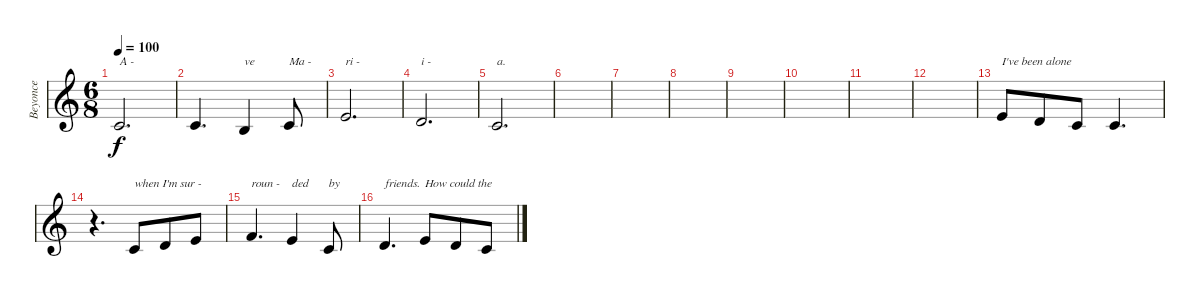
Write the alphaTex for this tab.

\track ("Beyonce" "Beyonce") {instrument flute}
\staff {score}
\tuning (E4 B3 G3 D3 A2 E2) {hide}
\ts (6 8)
\tempo 100
\clef g2
\ks c
1.2.2{d txt "A -" dy f} |
1.2.4{d} 0.2.4{txt "ve"} 1.2.8{txt "Ma -"} |
0.1.2{d txt "ri -"} |
3.2.2{d txt "i -"} |
1.2.2{d txt "a."} |
|
|
|
|
|
|
|
0.1.8{txt "I've been alone"} 3.2.8 1.2.8 1.2.4{d} |
r.4{d} 1.2.8{txt "when I'm sur -"} 3.2.8 0.1.8 |
1.1.4{d txt "roun -"} 0.1.4{txt "ded"} 1.2.8{txt "by"} |
3.2.4{d txt "friends."} 0.1.8{txt "How could the"} 3.2.8 1.2.8
